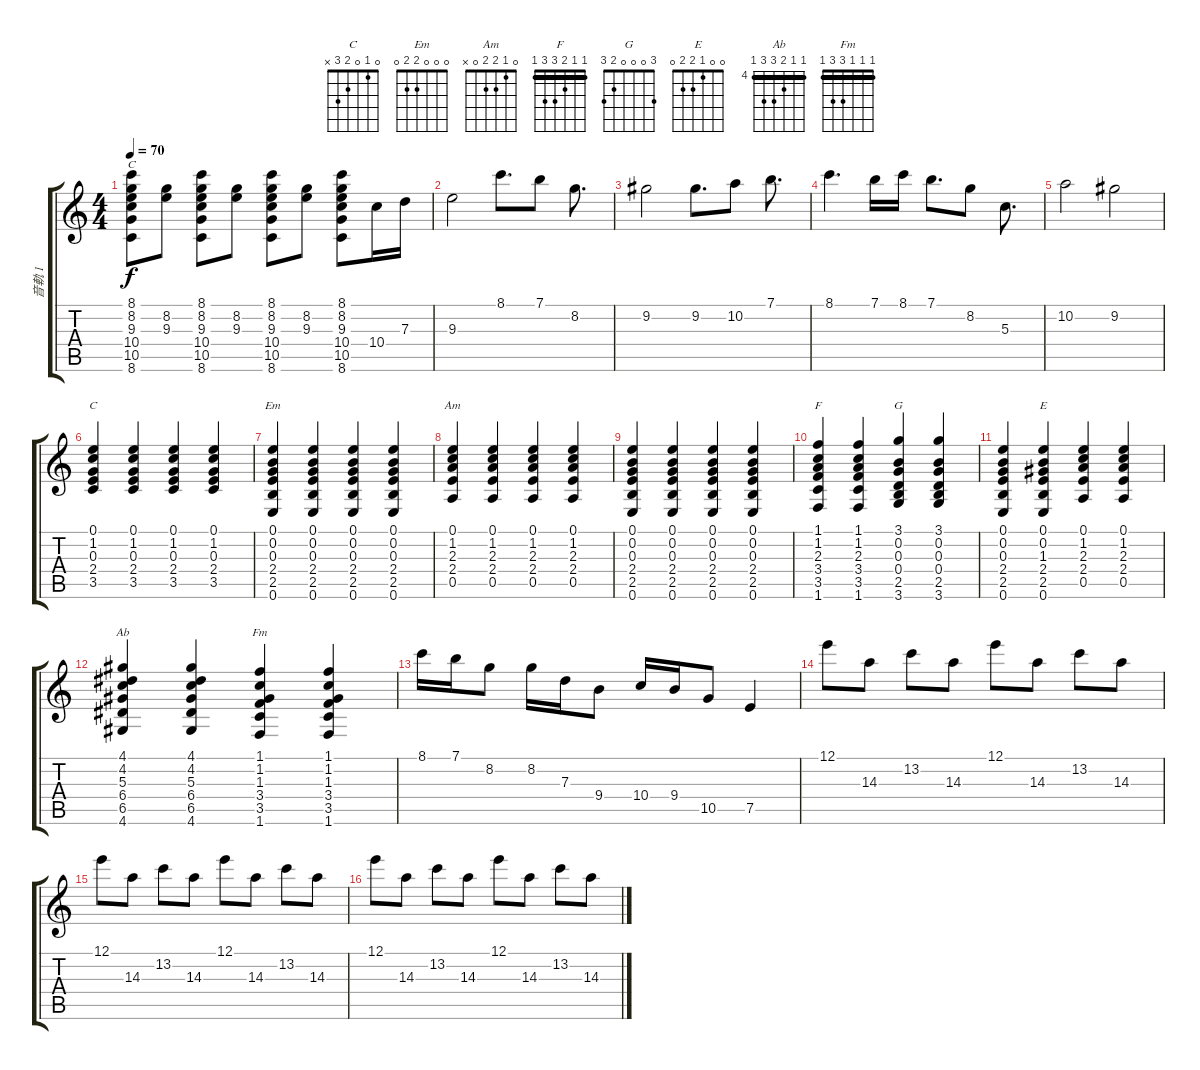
\track ("音軌 1" "音軌 1") {instrument electricguitarjazz}
\staff {score tabs}
\tuning (E4 B3 G3 D3 A2 E2) {hide}
\chord ("C" 8 8 9 10 10 8) {firstfret 8 barre 8}
\chord ("C" 0 1 0 2 3 x)
\chord ("Em" 0 0 0 2 2 0)
\chord ("Am" 0 1 2 2 0 x)
\chord ("F" 1 1 2 3 3 1) {barre 1}
\chord ("G" 3 0 0 0 2 3)
\chord ("E" 0 0 1 2 2 0)
\chord ("Ab" 4 4 5 6 6 4) {firstfret 4 barre 4}
\chord ("Fm" 1 1 1 3 3 1) {barre 1}
\ts (4 4)
\tempo 70
\clef g2
\ks c
(8.1 8.2 9.3 10.4 10.5 8.6).8{ch "C" dy f instrument electricguitarjazz} (8.2 9.3).8 (8.1 8.2 9.3 10.4 10.5 8.6).8 (8.2 9.3).8 (8.1 8.2 9.3 10.4 10.5 8.6).8 (8.2 9.3).8 (8.1 8.2 9.3 10.4 10.5 8.6).8 10.4.16 7.3.16 |
9.3.2 8.1.8{d} 7.1.8 8.2.8{d} |
9.2.2 9.2.8{d} 10.2.8 7.1.8{d} |
8.1.4{d} 7.1.16 8.1.16 7.1.8{d} 8.2.8 5.3.8{d} |
10.2.2 9.2.2 |
(0.1 1.2 0.3 2.4 3.5).4{ch "C"} (0.1 1.2 0.3 2.4 3.5).4 (0.1 1.2 0.3 2.4 3.5).4 (0.1 1.2 0.3 2.4 3.5).4 |
(0.1 0.2 0.3 2.4 2.5 0.6).4{ch "Em"} (0.1 0.2 0.3 2.4 2.5 0.6).4 (0.1 0.2 0.3 2.4 2.5 0.6).4 (0.1 0.2 0.3 2.4 2.5 0.6).4 |
(0.1 1.2 2.3 2.4 0.5).4{ch "Am"} (0.1 1.2 2.3 2.4 0.5).4 (0.1 1.2 2.3 2.4 0.5).4 (0.1 1.2 2.3 2.4 0.5).4 |
(0.1 0.2 0.3 2.4 2.5 0.6).4 (0.1 0.2 0.3 2.4 2.5 0.6).4 (0.1 0.2 0.3 2.4 2.5 0.6).4 (0.1 0.2 0.3 2.4 2.5 0.6).4 |
(1.1 1.2 2.3 3.4 3.5 1.6).4{ch "F"} (1.1 1.2 2.3 3.4 3.5 1.6).4 (3.1 0.2 0.3 0.4 2.5 3.6).4{ch "G"} (3.1 0.2 0.3 0.4 2.5 3.6).4 |
(0.1 0.2 0.3 2.4 2.5 0.6).4 (0.1 0.2 1.3 2.4 2.5 0.6).4{ch "E"} (0.1 1.2 2.3 2.4 0.5).4 (0.1 1.2 2.3 2.4 0.5).4 |
(4.1 4.2 5.3 6.4 6.5 4.6).4{ch "Ab"} (4.1 4.2 5.3 6.4 6.5 4.6).4 (1.1 1.2 1.3 3.4 3.5 1.6).4{ch "Fm"} (1.1 1.2 1.3 3.4 3.5 1.6).4 |
8.1.16 7.1.16 8.2.8 8.2.16 7.3.16 9.4.8 10.4.16 9.4.16 10.5.8 7.5.4 |
12.1.8 14.3.8 13.2.8 14.3.8 12.1.8 14.3.8 13.2.8 14.3.8 |
12.1.8 14.3.8 13.2.8 14.3.8 12.1.8 14.3.8 13.2.8 14.3.8 |
12.1.8 14.3.8 13.2.8 14.3.8 12.1.8 14.3.8 13.2.8 14.3.8
